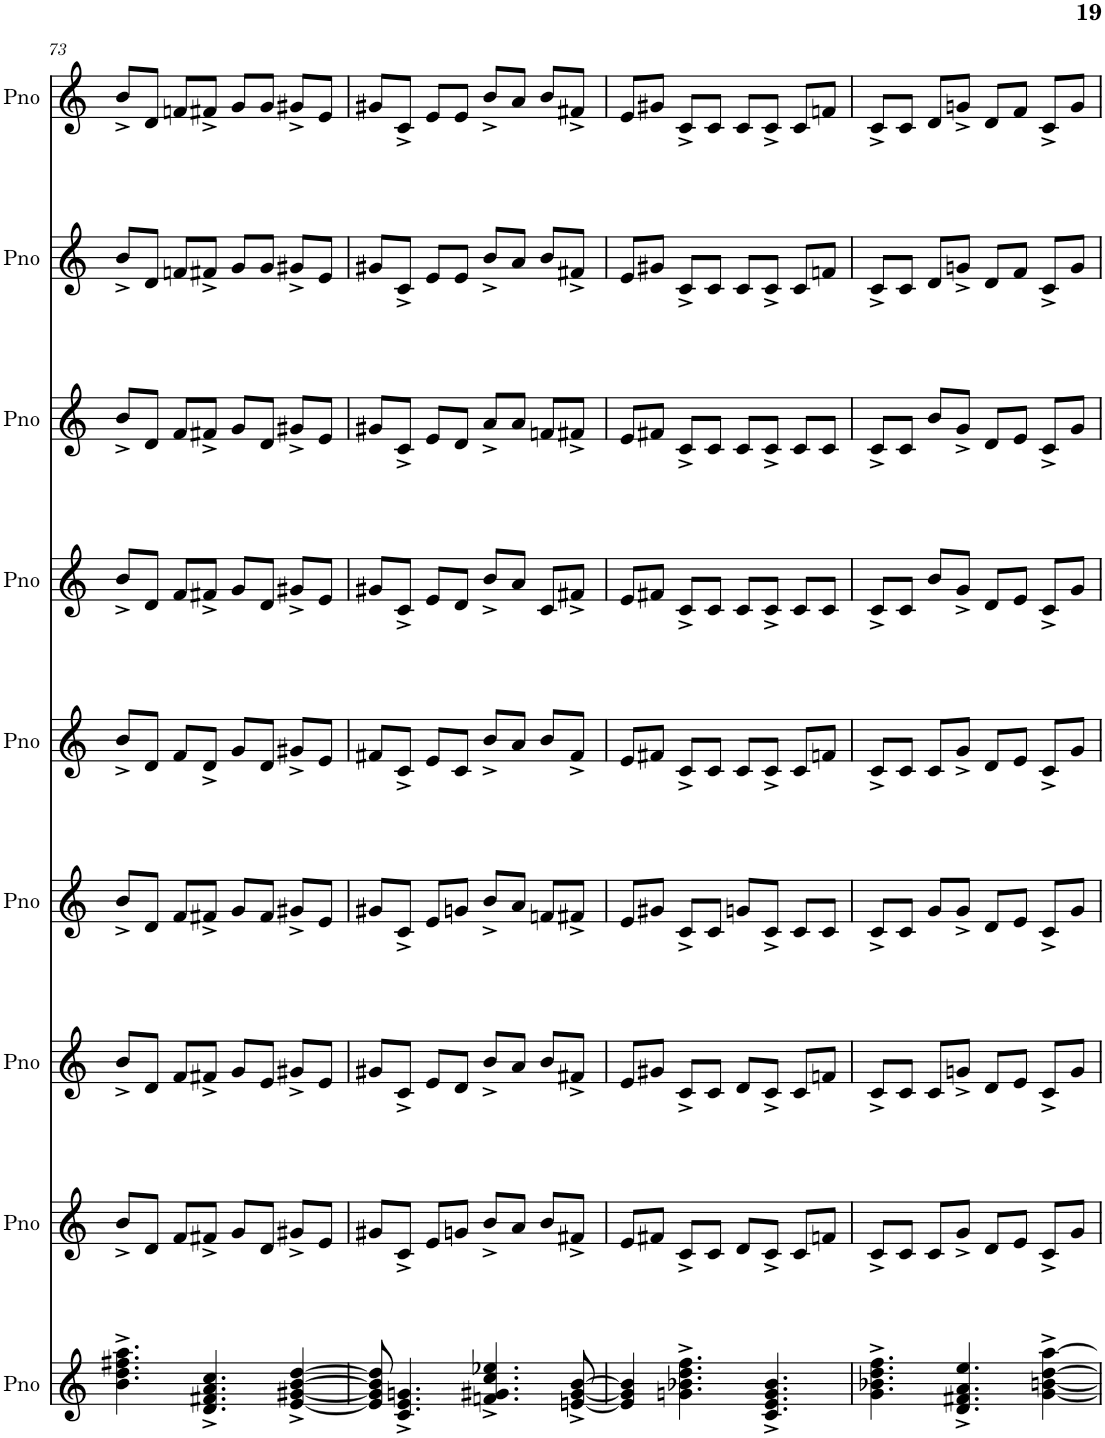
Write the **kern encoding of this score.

**kern	**kern	**kern	**kern	**kern	**kern	**kern	**kern	**kern
*part9	*part8	*part7	*part6	*part5	*part4	*part3	*part2	*part1
*staff9	*staff8	*staff7	*staff6	*staff5	*staff4	*staff3	*staff2	*staff1
*I"Piano	*I"Piano	*I"Piano	*I"Piano	*I"Piano	*I"Piano	*I"Piano	*I"Piano	*I"Piano
*I'Pno	*I'Pno	*I'Pno	*I'Pno	*I'Pno	*I'Pno	*I'Pno	*I'Pno	*I'Pno
!!LO:PB:g=z
*clefG2	*clefG2	*clefG2	*clefG2	*clefG2	*clefG2	*clefG2	*clefG2	*clefG2
*k[]	*k[]	*k[]	*k[]	*k[]	*k[]	*k[]	*k[]	*k[]
*M4/4	*M4/4	*M4/4	*M4/4	*M4/4	*M4/4	*M4/4	*M4/4	*M4/4
=73	=73	=73	=73	=73	=73	=73	=73	=73
4.b\^ 4.dd\^ 4.ff#X\^ 4.aa\^	8b^/L	8b^/L	8b^/L	8b^/L	8b^/L	8b^/L	8b^/L	8b^/L
.	8d/J	8d/J	8d/J	8d/J	8d/J	8d/J	8d/J	8d/J
.	8f/L	8f/L	8f/L	8f/L	8f/L	8f/L	8fn/L	8fn/L
4.d/^ 4.f#X/^ 4.a/^ 4.cc/^	8f#X^/J	8f#X^/J	8f#X^/J	8d^/J	8f#X^/J	8f#X^/J	8f#X^/J	8f#X^/J
.	8g/L	8g/L	8g/L	8g/L	8g/L	8g/L	8g/L	8g/L
.	8d/J	8e/J	8f#/J	8d/J	8d/J	8d/J	8g/J	8g/J
[4e/^ [4g#X/^ [4b/^ [4dd/^	8g#X^/L	8g#X^/L	8g#X^/L	8g#X^/L	8g#X^/L	8g#X^/L	8g#X^/L	8g#X^/L
.	8e/J	8e/J	8e/J	8e/J	8e/J	8e/J	8e/J	8e/J
=74	=74	=74	=74	=74	=74	=74	=74	=74
8e/] 8g#/] 8b/] 8dd/]	8g#X/L	8g#X/L	8g#X/L	8f#X/L	8g#X/L	8g#X/L	8g#X/L	8g#X/L
4.c/^ 4.e/^ 4.gn/^	8c^/J	8c^/J	8c^/J	8c^/J	8c^/J	8c^/J	8c^/J	8c^/J
.	8e/L	8e/L	8e/L	8e/L	8e/L	8e/L	8e/L	8e/L
.	8gn/J	8d/J	8gn/J	8c/J	8d/J	8d/J	8e/J	8e/J
4.fn/^ 4.g#X/^ 4.cc/^ 4.ee-X/^	8b^/L	8b^/L	8b^/L	8b^/L	8b^/L	8a^/L	8b^/L	8b^/L
.	8a/J	8a/J	8a/J	8a/J	8a/J	8a/J	8a/J	8a/J
.	8b/L	8b/L	8fn/L	8b/L	8c/L	8fn/L	8b/L	8b/L
[8en/^ [8g#/^ [8b/^	8f#X^/J	8f#X^/J	8f#X^/J	8f#^/J	8f#X^/J	8f#X^/J	8f#X^/J	8f#X^/J
=75	=75	=75	=75	=75	=75	=75	=75	=75
4e/] 4g#/] 4b/]	8e/L	8e/L	8e/L	8e/L	8e/L	8e/L	8e/L	8e/L
.	8f#X/J	8g#X/J	8g#X/J	8f#X/J	8f#X/J	8f#X/J	8g#X/J	8g#X/J
4.gn\^ 4.b-X\^ 4.dd\^ 4.ff\^	8c^/L	8c^/L	8c^/L	8c^/L	8c^/L	8c^/L	8c^/L	8c^/L
.	8c/J	8c/J	8c/J	8c/J	8c/J	8c/J	8c/J	8c/J
.	8d/L	8d/L	8gn/L	8c/L	8c/L	8c/L	8c/L	8c/L
4.c/^ 4.e/^ 4.g/^ 4.b-/^	8c^/J	8c^/J	8c^/J	8c^/J	8c^/J	8c^/J	8c^/J	8c^/J
.	8c/L	8c/L	8c/L	8c/L	8c/L	8c/L	8c/L	8c/L
.	8fn/J	8fn/J	8c/J	8fn/J	8c/J	8c/J	8fn/J	8fn/J
=76	=76	=76	=76	=76	=76	=76	=76	=76
4.g\^ 4.b-X\^ 4.dd\^ 4.ff\^	8c^/L	8c^/L	8c^/L	8c^/L	8c^/L	8c^/L	8c^/L	8c^/L
.	8c/J	8c/J	8c/J	8c/J	8c/J	8c/J	8c/J	8c/J
.	8c/L	8c/L	8g/L	8c/L	8b/L	8b/L	8d/L	8d/L
4.d/^ 4.f#X/^ 4.a/^ 4.ee/^	8g^/J	8gn^/J	8g^/J	8g^/J	8g^/J	8g^/J	8gn^/J	8gn^/J
.	8d/L	8d/L	8d/L	8d/L	8d/L	8d/L	8d/L	8d/L
.	8e/J	8e/J	8e/J	8e/J	8e/J	8e/J	8f/J	8f/J
[4g\^ [4bn\^ [4dd\^ [4aa\^	8c^/L	8c^/L	8c^/L	8c^/L	8c^/L	8c^/L	8c^/L	8c^/L
.	8g/J	8g/J	8g/J	8g/J	8g/J	8g/J	8g/J	8g/J
=	=	=	=	=	=	=	=	=
*-	*-	*-	*-	*-	*-	*-	*-	*-
